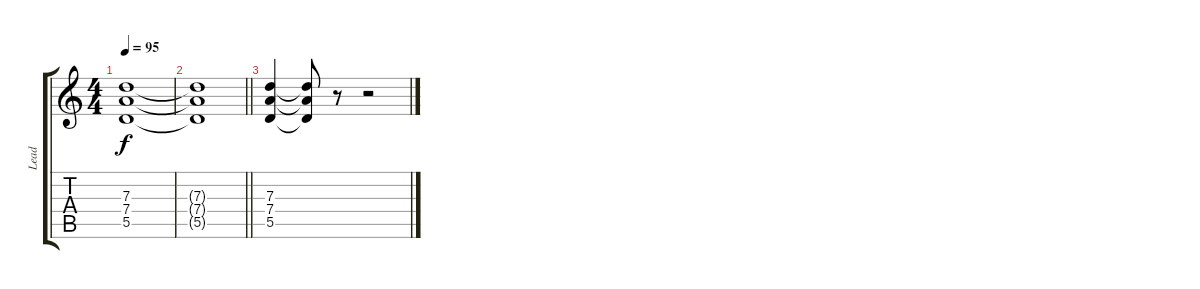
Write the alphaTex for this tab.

\track ("Lead" "Lead") {instrument distortionguitar}
\staff {score tabs}
\tuning (E4 B3 G3 D3 A2 E2) {hide}
\ts (4 4)
\tempo 95
\clef g2
\ks c
(7.3{t} 7.4{t} 5.5{t}).1{dy f} |
\barLineRight lightlight
(7.3{t} 7.4{t} 5.5{t}).1 |
(7.3 7.4 5.5).4 (7.3{t} 7.4{t} 5.5{t}).8 r.8 r.2
